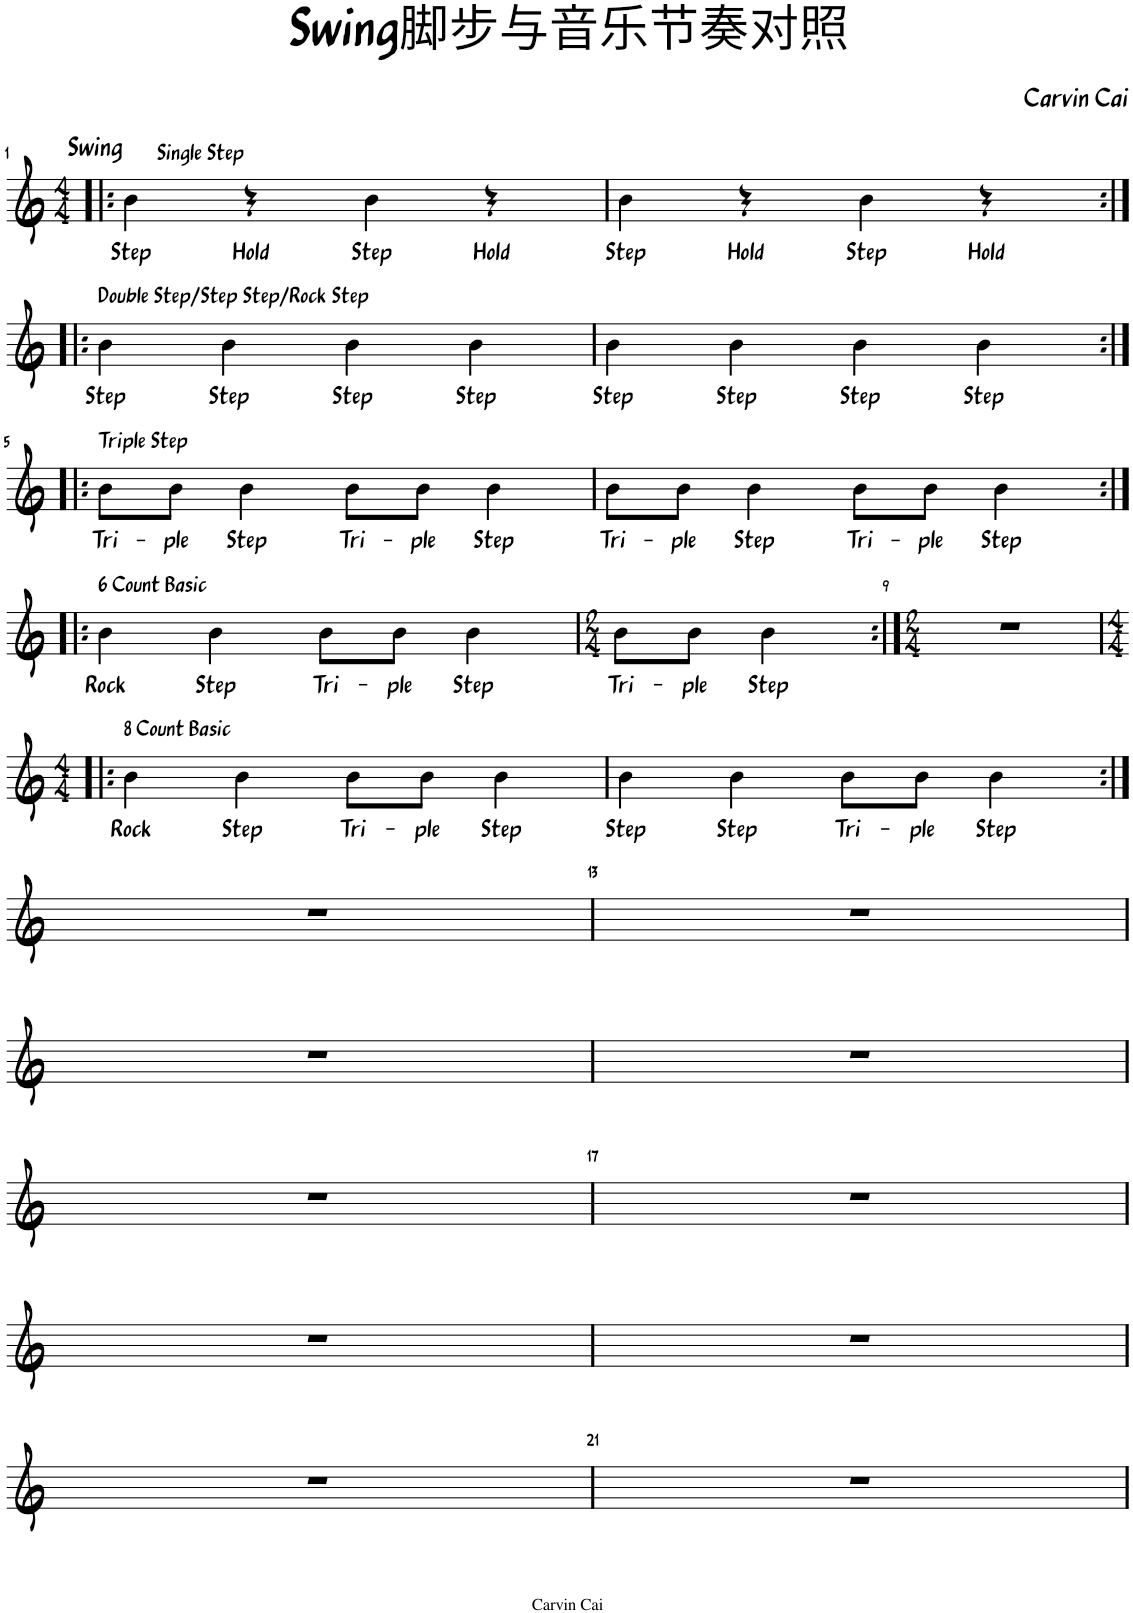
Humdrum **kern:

**kern	**text
*part1	*part1
*staff1	*staff1
*I"Piano	*
*I'Pno.	*
*clefG2	*
*k[]	*
*M4/4	*
=1!|:	=1!|:
!LO:TX:a:B:t=Swing	!
!LO:TX:a:t=Single Step	!
!	!LO:LY:b
4b\	Step
!	!LO:LY:b
4r	Hold
!	!LO:LY:b
4b\	Step
!	!LO:LY:b
4r	Hold
=2	=2
!	!LO:LY:b
4b\	Step
!	!LO:LY:b
4r	Hold
!	!LO:LY:b
4b\	Step
!	!LO:LY:b
4r	Hold
!!LO:LB:g=z
=3:|!|:	=3:|!|:
!LO:TX:a:t=Double Step/Step Step/Rock Step	!
!	!LO:LY:b
4b\	Step
!	!LO:LY:b
4b\	Step
!	!LO:LY:b
4b\	Step
!	!LO:LY:b
4b\	Step
=4	=4
!	!LO:LY:b
4b\	Step
!	!LO:LY:b
4b\	Step
!	!LO:LY:b
4b\	Step
!	!LO:LY:b
4b\	Step
!!LO:LB:g=z
=5:|!|:	=5:|!|:
!LO:TX:a:t=Triple Step	!
!	!LO:LY:b
8b\L	Tri-
!	!LO:LY:b
8b\J	-ple
!	!LO:LY:b
4b\	Step
!	!LO:LY:b
8b\L	Tri-
!	!LO:LY:b
8b\J	-ple
!	!LO:LY:b
4b\	Step
=6	=6
!	!LO:LY:b
8b\L	Tri-
!	!LO:LY:b
8b\J	-ple
!	!LO:LY:b
4b\	Step
!	!LO:LY:b
8b\L	Tri-
!	!LO:LY:b
8b\J	-ple
!	!LO:LY:b
4b\	Step
!!LO:LB:g=z
=7:|!|:	=7:|!|:
!LO:TX:a:t=6 Count Basic	!
!	!LO:LY:b
4b\	Rock
!	!LO:LY:b
4b\	Step
!	!LO:LY:b
8b\L	Tri-
!	!LO:LY:b
8b\J	-ple
!	!LO:LY:b
4b\	Step
=8	=8
*M2/4	*
!	!LO:LY:b
8b\L	Tri-
!	!LO:LY:b
8b\J	-ple
!	!LO:LY:b
4b\	Step
=9:|!	=9:|!
*M2/4	*
2r	.
!!LO:LB:g=z
=10!|:	=10!|:
*M4/4	*
!LO:TX:a:t=8 Count Basic	!
!	!LO:LY:b
4b\	Rock
!	!LO:LY:b
4b\	Step
!	!LO:LY:b
8b\L	Tri-
!	!LO:LY:b
8b\J	-ple
!	!LO:LY:b
4b\	Step
=11	=11
!	!LO:LY:b
4b\	Step
!	!LO:LY:b
4b\	Step
!	!LO:LY:b
8b\L	Tri-
!	!LO:LY:b
8b\J	-ple
!	!LO:LY:b
4b\	Step
!!LO:LB:g=z
=12:|!	=12:|!
1r	.
=13	=13
1r	.
!!LO:LB:g=z
=14	=14
1r	.
=15	=15
1r	.
!!LO:LB:g=z
=16	=16
1r	.
=17	=17
1r	.
!!LO:LB:g=z
=18	=18
1r	.
=19	=19
1r	.
!!LO:LB:g=z
=20	=20
1r	.
=21	=21
1r	.
=	=
*-	*-
